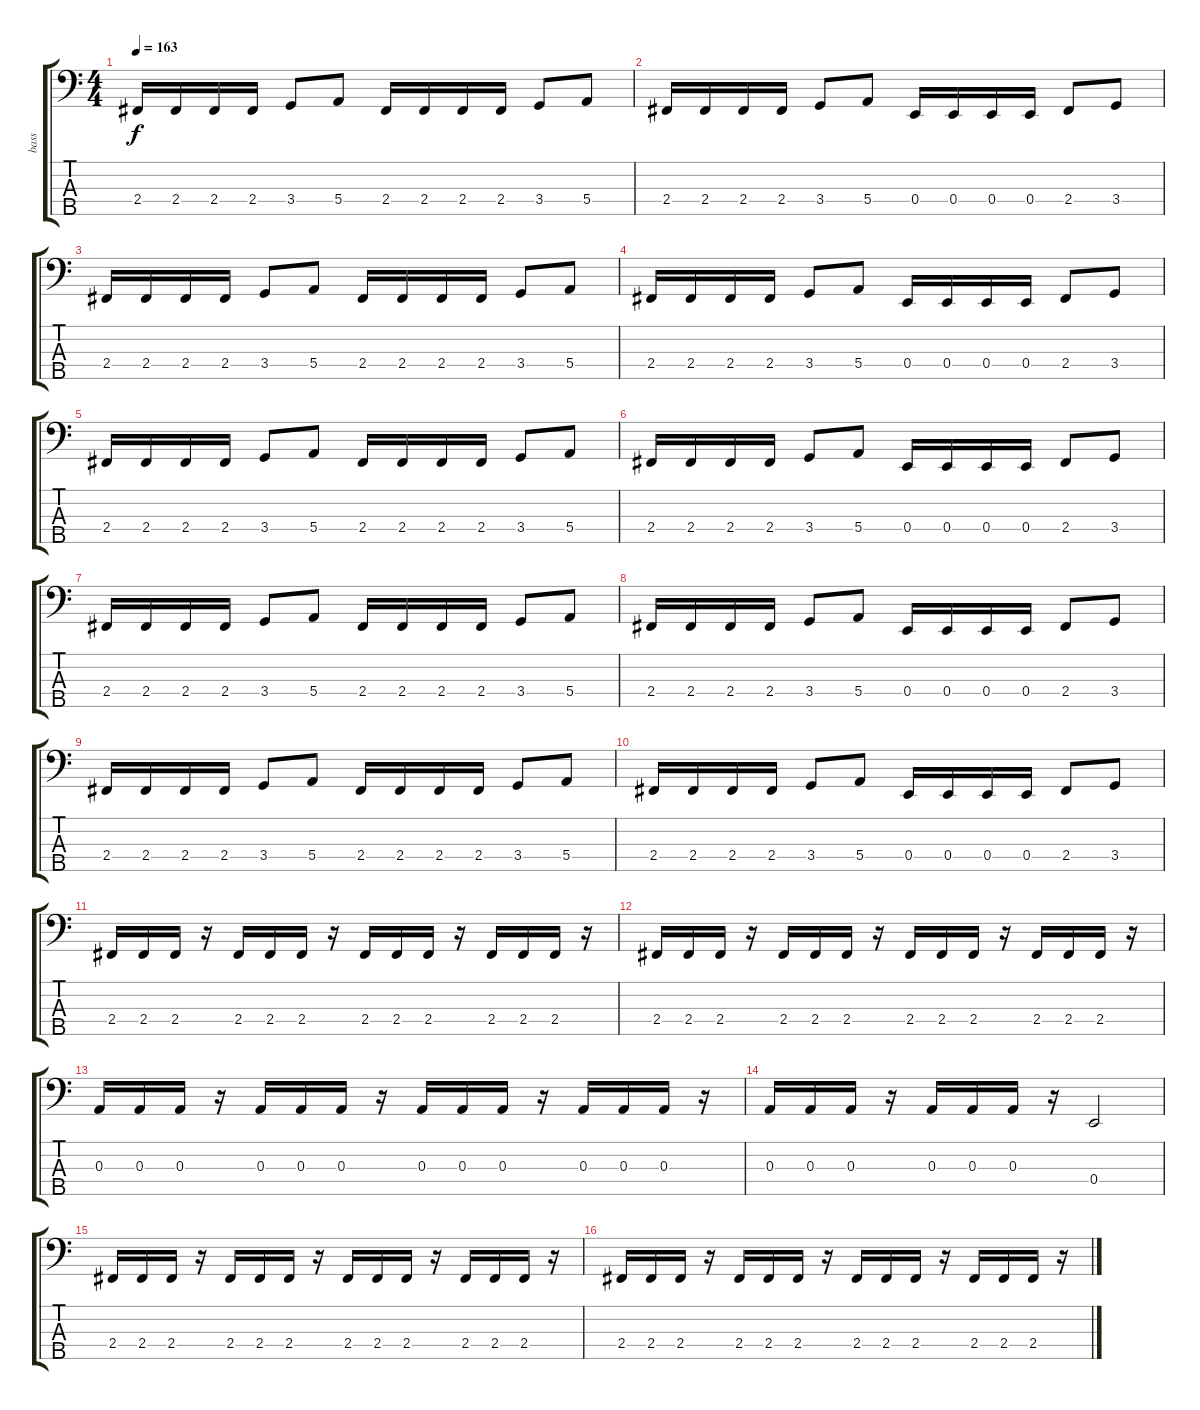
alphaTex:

\track ("bass" "bass") {instrument electricbassfinger}
\staff {score tabs}
\tuning (G2 D2 A1 E1 B0) {hide}
\ts (4 4)
\tempo 163
\clef f4
\ks c
2.4.16{dy f} 2.4.16 2.4.16 2.4.16 3.4.8 5.4.8 2.4.16 2.4.16 2.4.16 2.4.16 3.4.8 5.4.8 |
2.4.16 2.4.16 2.4.16 2.4.16 3.4.8 5.4.8 0.4.16 0.4.16 0.4.16 0.4.16 2.4.8 3.4.8 |
2.4.16 2.4.16 2.4.16 2.4.16 3.4.8 5.4.8 2.4.16 2.4.16 2.4.16 2.4.16 3.4.8 5.4.8 |
2.4.16 2.4.16 2.4.16 2.4.16 3.4.8 5.4.8 0.4.16 0.4.16 0.4.16 0.4.16 2.4.8 3.4.8 |
2.4.16 2.4.16 2.4.16 2.4.16 3.4.8 5.4.8 2.4.16 2.4.16 2.4.16 2.4.16 3.4.8 5.4.8 |
2.4.16 2.4.16 2.4.16 2.4.16 3.4.8 5.4.8 0.4.16 0.4.16 0.4.16 0.4.16 2.4.8 3.4.8 |
2.4.16 2.4.16 2.4.16 2.4.16 3.4.8 5.4.8 2.4.16 2.4.16 2.4.16 2.4.16 3.4.8 5.4.8 |
2.4.16 2.4.16 2.4.16 2.4.16 3.4.8 5.4.8 0.4.16 0.4.16 0.4.16 0.4.16 2.4.8 3.4.8 |
2.4.16 2.4.16 2.4.16 2.4.16 3.4.8 5.4.8 2.4.16 2.4.16 2.4.16 2.4.16 3.4.8 5.4.8 |
2.4.16 2.4.16 2.4.16 2.4.16 3.4.8 5.4.8 0.4.16 0.4.16 0.4.16 0.4.16 2.4.8 3.4.8 |
2.4.16 2.4.16 2.4.16 r.16 2.4.16 2.4.16 2.4.16 r.16 2.4.16 2.4.16 2.4.16 r.16 2.4.16 2.4.16 2.4.16 r.16 |
2.4.16 2.4.16 2.4.16 r.16 2.4.16 2.4.16 2.4.16 r.16 2.4.16 2.4.16 2.4.16 r.16 2.4.16 2.4.16 2.4.16 r.16 |
0.3.16 0.3.16 0.3.16 r.16 0.3.16 0.3.16 0.3.16 r.16 0.3.16 0.3.16 0.3.16 r.16 0.3.16 0.3.16 0.3.16 r.16 |
0.3.16 0.3.16 0.3.16 r.16 0.3.16 0.3.16 0.3.16 r.16 0.4.2 |
2.4.16 2.4.16 2.4.16 r.16 2.4.16 2.4.16 2.4.16 r.16 2.4.16 2.4.16 2.4.16 r.16 2.4.16 2.4.16 2.4.16 r.16 |
2.4.16 2.4.16 2.4.16 r.16 2.4.16 2.4.16 2.4.16 r.16 2.4.16 2.4.16 2.4.16 r.16 2.4.16 2.4.16 2.4.16 r.16
